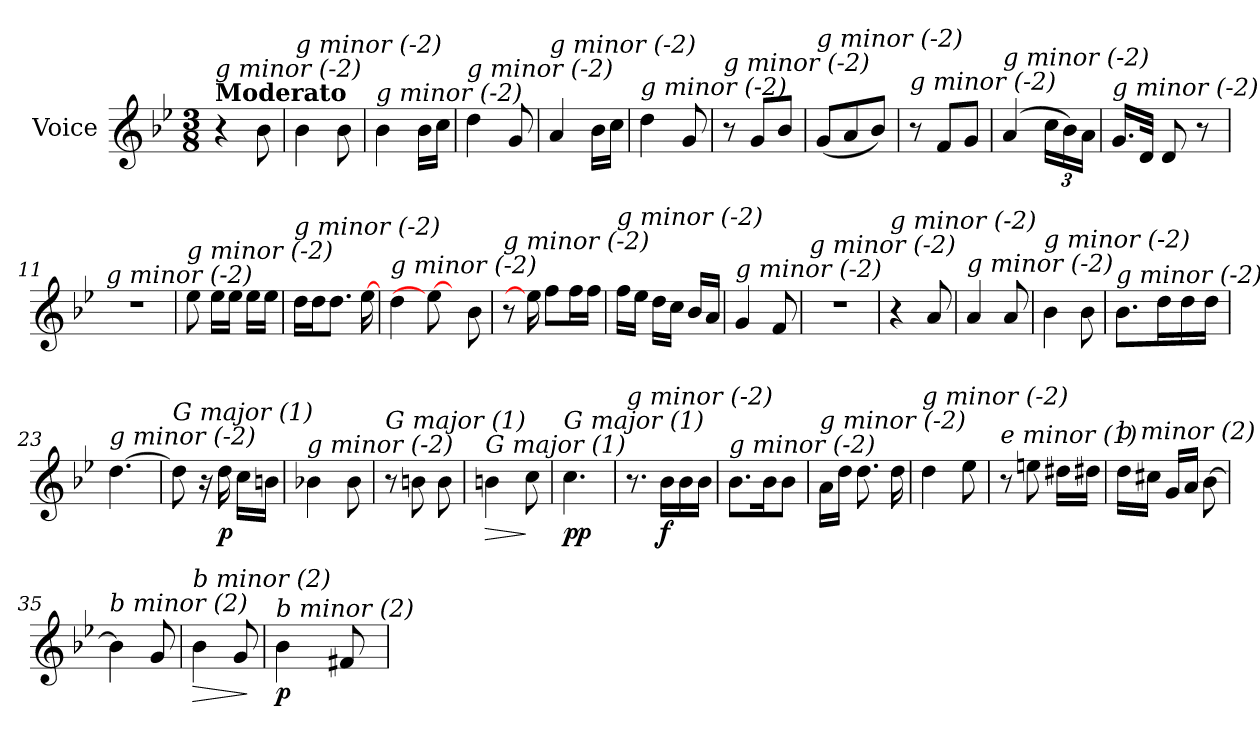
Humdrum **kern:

**kern	**dynam
*part1	*part1
*staff1	*staff1
*I"Voice	*
*clefG2	*
*k[b-e-]	*
*B-:	*
*M3/8	*
=	=
!LO:TX:a:B:t=Moderato	!
!LO:TX:i:t=g minor (-2)	!
4r	.
8b-\	.
=1	=1
!LO:TX:i:t=g minor (-2)	!
4b-\	.
8b-\	.
=2	=2
!LO:TX:i:t=g minor (-2)	!
4b-\	.
16b-\LL	.
16cc\JJ	.
=3	=3
!LO:TX:i:t=g minor (-2)	!
4dd\	.
8g/	.
=4	=4
!LO:TX:i:t=g minor (-2)	!
4a/	.
16b-\LL	.
16cc\JJ	.
=5	=5
!LO:TX:i:t=g minor (-2)	!
4dd\	.
8g/	.
=6	=6
!LO:TX:i:t=g minor (-2)	!
8r	.
8g/L	.
8b-/J	.
=7	=7
!LO:TX:i:t=g minor (-2)	!
(>8g/L	.
8a/	.
8b-/J)	.
!!LO:LB:g=z
=8	=8
!LO:TX:i:t=g minor (-2)	!
8r	.
8f/L	.
8g/J	.
=9	=9
!LO:TX:i:t=g minor (-2)	!
(4a/	.
24cc\LL	.
24b-\)	.
24a\JJ	.
=10	=10
!LO:TX:i:t=g minor (-2)	!
16.g/LL	.
32d/JJk	.
8d/	.
8r	.
=11	=11
!LO:TX:i:t=g minor (-2)	!
4.r	.
=12	=12
!LO:TX:i:t=g minor (-2)	!
8ee-\	.
16ee-\LL	.
16ee-\JJ	.
16ee-\LL	.
16ee-\JJ	.
=13	=13
!LO:TX:i:t=g minor (-2)	!
16dd\LL	.
16dd\J	.
8.dd\J	.
[16ee-\	.
=14	=14
!LO:TX:i:t=g minor (-2)	!
4dd\	.
8ee-\_	.
16ryy	.
8b-\	.
=15	=15
!LO:TX:i:t=g minor (-2)	!
8r	.
16ee-\]	.
8ff\L	.
16ff\L	.
16ff\JJ	.
!!LO:LB:g=z
=16	=16
!LO:TX:i:t=g minor (-2)	!
16ff\LL	.
16ee-\JJ	.
16dd\LL	.
16cc\JJ	.
16b-/LL	.
16a/JJ	.
=17	=17
!LO:TX:i:t=g minor (-2)	!
4g/	.
8f/	.
=18	=18
!LO:TX:i:t=g minor (-2)	!
4.r	.
=19	=19
!LO:TX:i:t=g minor (-2)	!
4r	.
8a/	.
=20	=20
!LO:TX:i:t=g minor (-2)	!
4a/	.
8a/	.
=21	=21
!LO:TX:i:t=g minor (-2)	!
4b-\	.
8b-\	.
=22	=22
!LO:TX:i:t=g minor (-2)	!
8.b-\L	.
16dd\L	.
16dd\	.
16dd\JJ	.
!!LO:LB:g=z
=23	=23
!LO:TX:i:t=g minor (-2)	!
[4.dd\	.
=24	=24
!LO:TX:i:t=G major (1)	!
8dd\]	.
16r	.
!	!LO:DY:b
16dd\	p
16cc\LL	.
16bn\JJ	.
=25	=25
!LO:TX:i:t=g minor (-2)	!
4b-X\	.
8b-\	.
=26	=26
!LO:TX:i:t=G major (1)	!
8r	.
8bn\	.
8b\	.
=27	=27
!LO:TX:i:t=G major (1)	!
!	!LO:HP:b
4bn\	>
8cc\	]
=28	=28
!LO:TX:i:t=G major (1)	!
!	!LO:DY:b
4.cc\	pp
=29	=29
!LO:TX:i:t=g minor (-2)	!
8.r	.
!	!LO:DY:b
16b-\LL	f
16b-\	.
16b-\JJ	.
=30	=30
!LO:TX:i:t=g minor (-2)	!
8.b-\L	.
16b-\k	.
8b-\J	.
!!LO:LB:g=z
=31	=31
!LO:TX:i:t=g minor (-2)	!
16a\LL	.
16dd\JJ	.
8.dd\	.
16dd\	.
=32	=32
!LO:TX:i:t=g minor (-2)	!
4dd\	.
8ee-\	.
=33	=33
!LO:TX:i:t=e minor (1)	!
8r	.
8een\	.
16dd#Xi\LL	.
16dd#Xi\JJ	.
=34	=34
!LO:TX:i:t=b minor (2)	!
16dd\LL	.
16cc#X\JJ	.
16g/LL	.
16a/JJ	.
[8b-\	.
=35	=35
!LO:TX:i:t=b minor (2)	!
4b-\]	.
8g/	.
=36	=36
!LO:TX:i:t=b minor (2)	!
!	!LO:HP:b
4b-\	>
8g/	.
.	]
=37	=37
!LO:TX:i:t=b minor (2)	!
!	!LO:DY:b
4b-\	p
8f#X/	.
=	=
*-	*-
